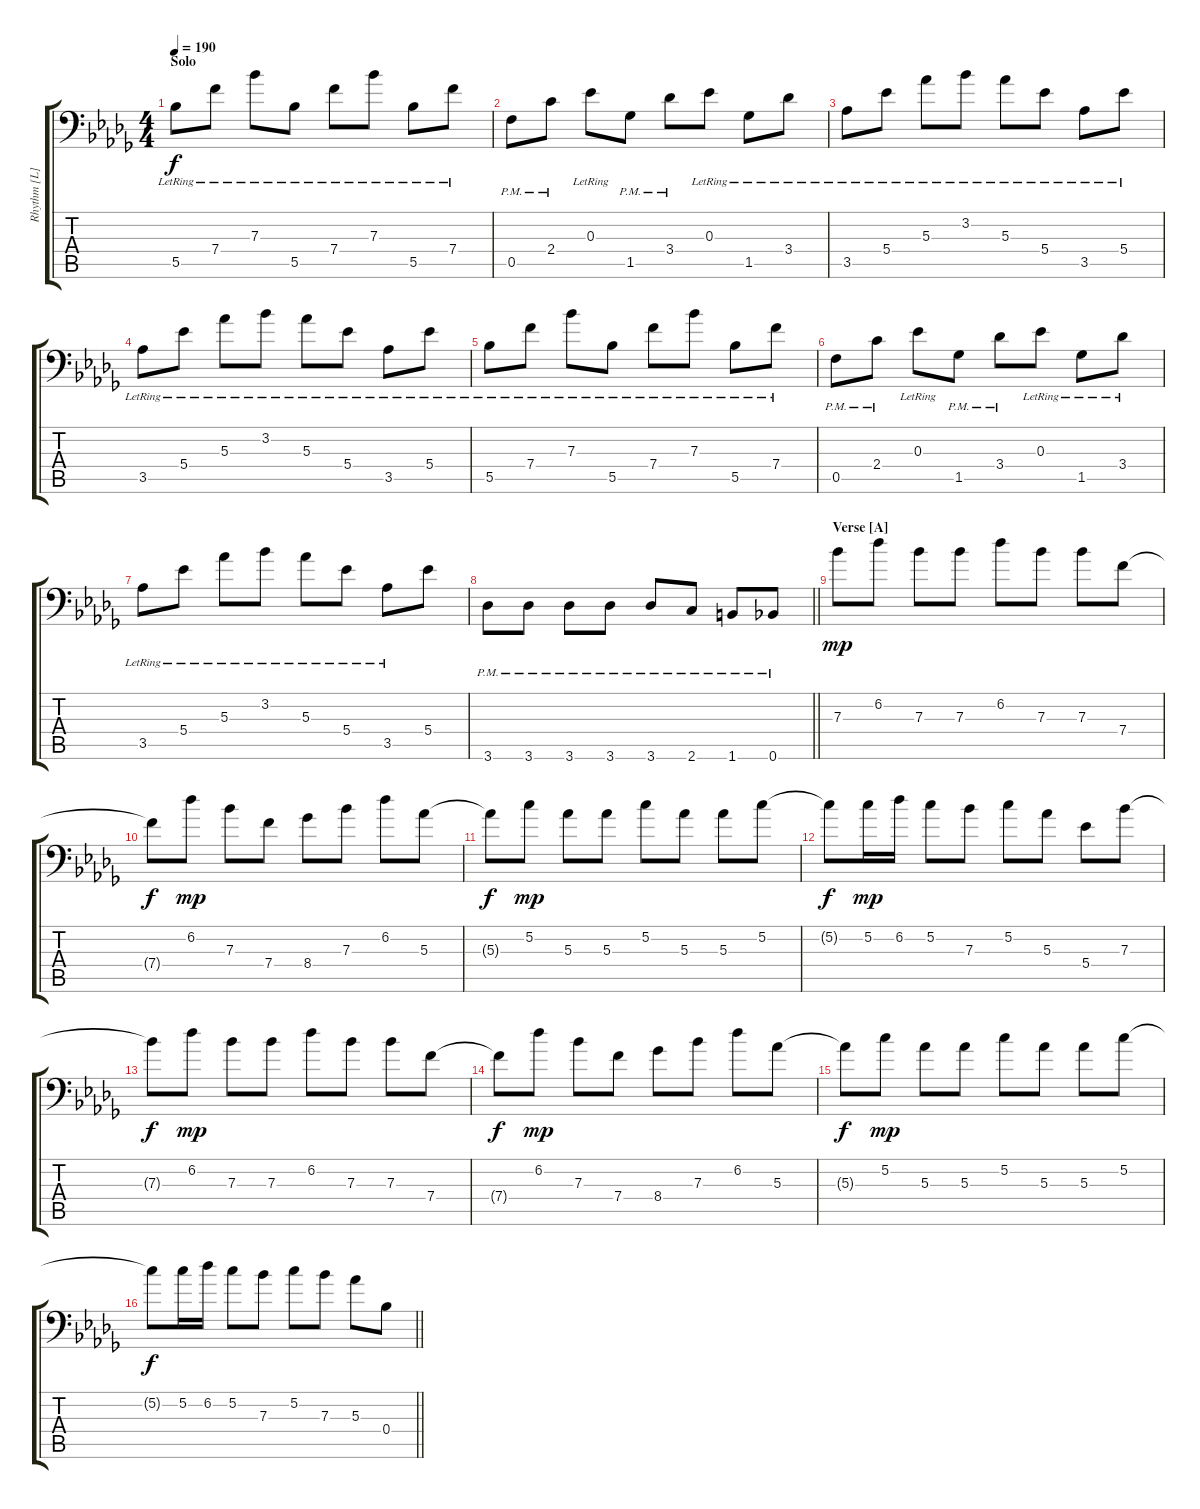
\track ("Rhythm [L]" "Rhythm [L]") {instrument distortionguitar}
\staff {score tabs}
\tuning (C4 G3 Eb3 Bb2 F2 Bb1) {hide}
\ts (4 4)
\section ("" "Solo")
\tempo 190
\clef f4
\ks db
5.5{lr}.8{dy f} 7.4{lr}.8 7.3{lr}.8 5.5{lr}.8 7.4{lr}.8 7.3{lr}.8 5.5{lr}.8 7.4{lr}.8 |
0.5{pm}.8 2.4{pm}.8 0.3{lr}.8 1.5{pm}.8 3.4{pm}.8 0.3{lr}.8 1.5{lr}.8 3.4{lr}.8 |
3.5{lr}.8 5.4{lr}.8 5.3{lr}.8 3.2{lr}.8 5.3{lr}.8 5.4{lr}.8 3.5{lr}.8 5.4{lr}.8 |
3.5{lr}.8 5.4{lr}.8 5.3{lr}.8 3.2{lr}.8 5.3{lr}.8 5.4{lr}.8 3.5{lr}.8 5.4{lr}.8 |
5.5{lr}.8 7.4{lr}.8 7.3{lr}.8 5.5{lr}.8 7.4{lr}.8 7.3{lr}.8 5.5{lr}.8 7.4{lr}.8 |
0.5{pm}.8 2.4{pm}.8 0.3{lr}.8 1.5{pm}.8 3.4{pm}.8 0.3{lr}.8 1.5{lr}.8 3.4{lr}.8 |
3.5{lr}.8 5.4{lr}.8 5.3{lr}.8 3.2{lr}.8 5.3{lr}.8 5.4{lr}.8 3.5{lr}.8 5.4.8 |
\barLineRight lightlight
3.6{pm}.8 3.6{pm}.8 3.6{pm}.8 3.6{pm}.8 3.6{pm}.8 2.6{pm}.8 1.6{pm}.8 0.6{pm}.8 |
\section ("" "Verse [A]")
7.3.8{dy mp} 6.2.8 7.3.8 7.3.8 6.2.8 7.3.8 7.3.8 7.4.8 |
7.4{t}.8{dy f} 6.2.8{dy mp} 7.3.8 7.4.8 8.4.8 7.3.8 6.2.8 5.3.8 |
5.3{t}.8{dy f} 5.2.8{dy mp} 5.3.8 5.3.8 5.2.8 5.3.8 5.3.8 5.2.8 |
5.2{t}.8{dy f} 5.2.16{dy mp} 6.2.16 5.2.8 7.3.8 5.2.8 5.3.8 5.4.8 7.3.8 |
7.3{t}.8{dy f} 6.2.8{dy mp} 7.3.8 7.3.8 6.2.8 7.3.8 7.3.8 7.4.8 |
7.4{t}.8{dy f} 6.2.8{dy mp} 7.3.8 7.4.8 8.4.8 7.3.8 6.2.8 5.3.8 |
5.3{t}.8{dy f} 5.2.8{dy mp} 5.3.8 5.3.8 5.2.8 5.3.8 5.3.8 5.2.8 |
\barLineRight lightlight
5.2{t}.8{dy f} 5.2.16 6.2.16 5.2.8 7.3.8 5.2.8 7.3.8 5.3.8 0.4.8
